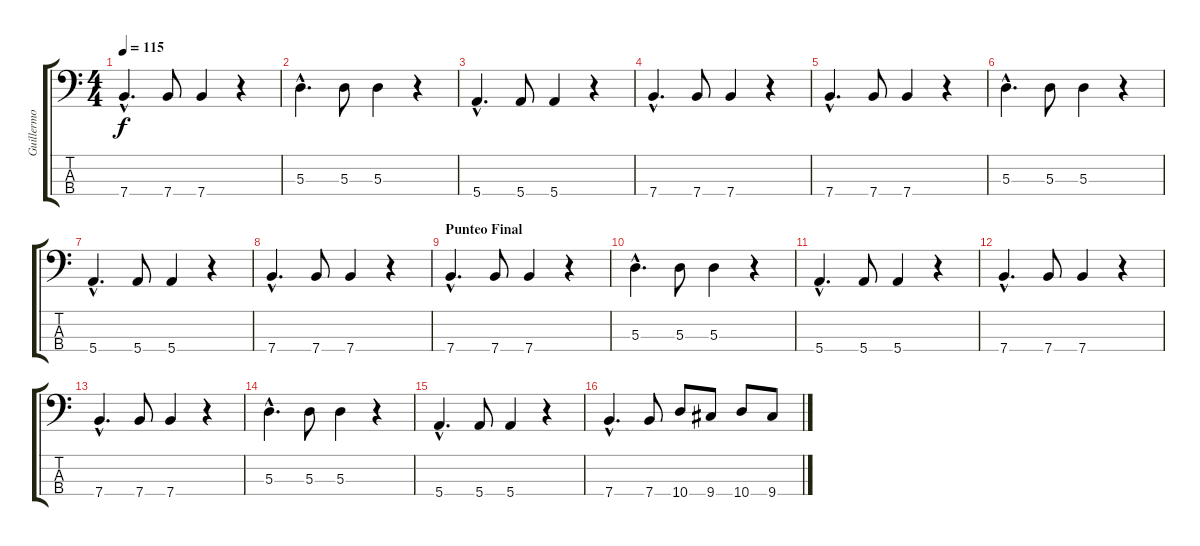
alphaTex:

\track ("Guillermo Sanchez" "Guillermo ") {instrument electricbassfinger}
\staff {score tabs}
\tuning (G2 D2 A1 E1) {hide}
\ts (4 4)
\tempo 115
\clef f4
\ks c
7.4{hac}.4{d dy f} 7.4.8 7.4.4 r.4 |
5.3{hac}.4{d} 5.3.8 5.3.4 r.4 |
5.4{hac}.4{d} 5.4.8 5.4.4 r.4 |
7.4{hac}.4{d} 7.4.8 7.4.4 r.4 |
7.4{hac}.4{d} 7.4.8 7.4.4 r.4 |
5.3{hac}.4{d} 5.3.8 5.3.4 r.4 |
5.4{hac}.4{d} 5.4.8 5.4.4 r.4 |
7.4{hac}.4{d} 7.4.8 7.4.4 r.4 |
\section ("" "Punteo Final")
7.4{hac}.4{d} 7.4.8 7.4.4 r.4 |
5.3{hac}.4{d} 5.3.8 5.3.4 r.4 |
5.4{hac}.4{d} 5.4.8 5.4.4 r.4 |
7.4{hac}.4{d} 7.4.8 7.4.4 r.4 |
7.4{hac}.4{d} 7.4.8 7.4.4 r.4 |
5.3{hac}.4{d} 5.3.8 5.3.4 r.4 |
5.4{hac}.4{d} 5.4.8 5.4.4 r.4 |
7.4{hac}.4{d} 7.4.8 10.4.8 9.4.8 10.4.8 9.4.8
